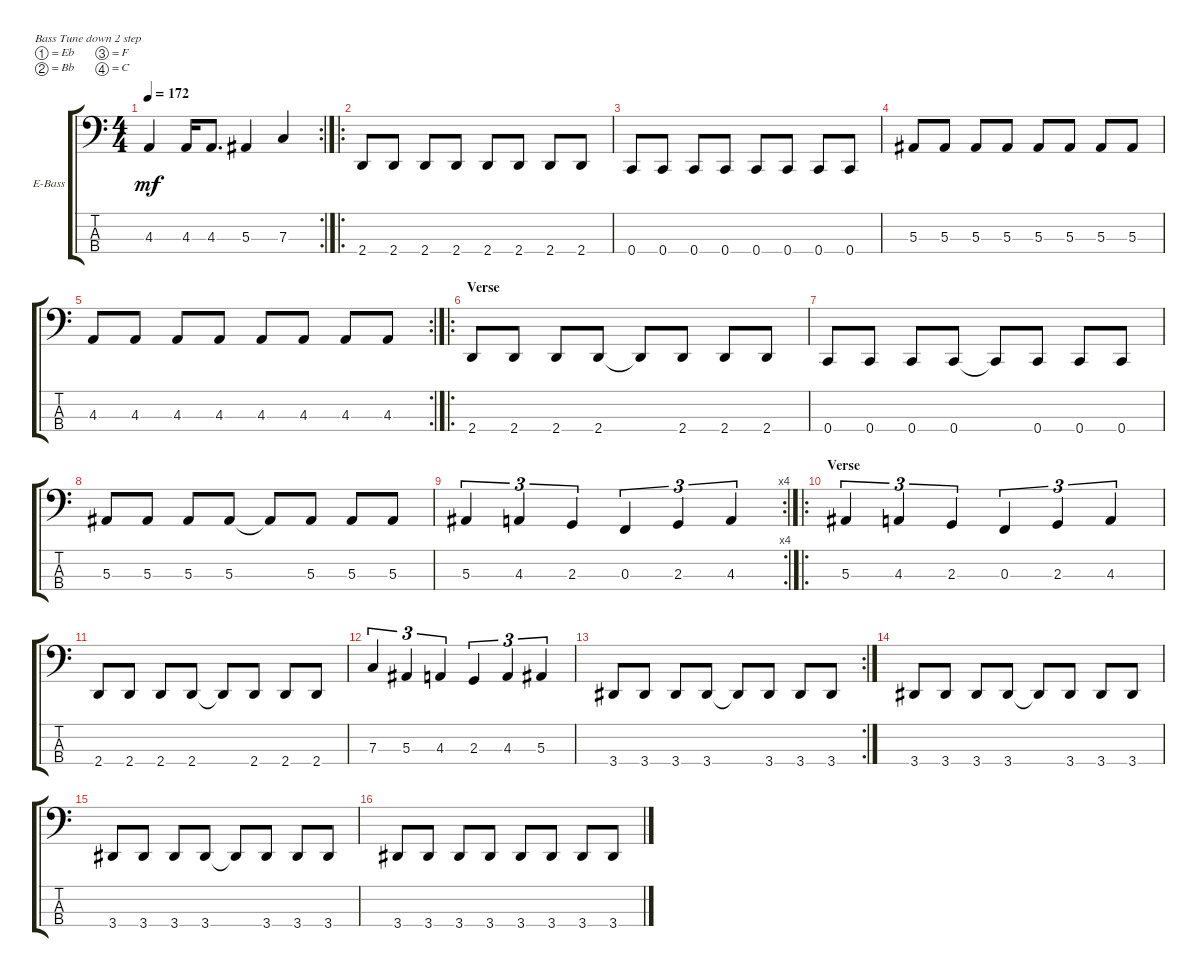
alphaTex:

\bracketExtendMode groupsimilarinstruments
\firstSystemTrackNameOrientation horizontal
\otherSystemsTrackNameOrientation horizontal
\track ("Bass" "E-Bass") {instrument distortionguitar}
\staff {score tabs}
\tuning (Eb2 Bb1 F1 C1)
\rc 2
\ts (4 4)
\tempo 172
\clef f4
\ks c
4.3.4{dy mf} 4.3.16 4.3.8{d} 5.3{acc #}.4 7.3.4 |
\ro
2.4.8 2.4.8 2.4.8 2.4.8 2.4.8 2.4.8 2.4.8 2.4.8 |
0.4.8 0.4.8 0.4.8 0.4.8 0.4.8 0.4.8 0.4.8 0.4.8 |
5.3{acc #}.8 5.3{acc #}.8 5.3{acc #}.8 5.3{acc #}.8 5.3{acc #}.8 5.3{acc #}.8 5.3{acc #}.8 5.3{acc #}.8 |
\rc 2
4.3.8 4.3.8 4.3.8 4.3.8 4.3.8 4.3.8 4.3.8 4.3.8 |
\ro
\section ("" "Verse")
2.4.8 2.4.8 2.4.8 2.4.8 2.4{t}.8 2.4.8 2.4.8 2.4.8 |
0.4.8 0.4.8 0.4.8 0.4.8 0.4{t}.8 0.4.8 0.4.8 0.4.8 |
5.3{acc #}.8 5.3{acc #}.8 5.3{acc #}.8 5.3{acc #}.8 5.3{t acc #}.8 5.3{acc #}.8 5.3{acc #}.8 5.3{acc #}.8 |
\rc 4
5.3{acc #}.4{tu (3 2)} 4.3.4{tu (3 2)} 2.3.4{tu (3 2)} 0.3.4{tu (3 2)} 2.3.4{tu (3 2)} 4.3.4{tu (3 2)} |
\ro
\section ("" "Verse")
5.3{acc #}.4{tu (3 2)} 4.3.4{tu (3 2)} 2.3.4{tu (3 2)} 0.3.4{tu (3 2)} 2.3.4{tu (3 2)} 4.3.4{tu (3 2)} |
2.4.8 2.4.8 2.4.8 2.4.8 2.4{t}.8 2.4.8 2.4.8 2.4.8 |
7.3.4{tu (3 2)} 5.3{acc #}.4{tu (3 2)} 4.3.4{tu (3 2)} 2.3.4{tu (3 2)} 4.3.4{tu (3 2)} 5.3{acc #}.4{tu (3 2)} |
\rc 2
3.4{acc #}.8 3.4{acc #}.8 3.4{acc #}.8 3.4{acc #}.8 3.4{t acc #}.8 3.4{acc #}.8 3.4{acc #}.8 3.4{acc #}.8 |
3.4{acc #}.8 3.4{acc #}.8 3.4{acc #}.8 3.4{acc #}.8 3.4{t acc #}.8 3.4{acc #}.8 3.4{acc #}.8 3.4{acc #}.8 |
3.4{acc #}.8 3.4{acc #}.8 3.4{acc #}.8 3.4{acc #}.8 3.4{t acc #}.8 3.4{acc #}.8 3.4{acc #}.8 3.4{acc #}.8 |
3.4{acc #}.8 3.4{acc #}.8 3.4{acc #}.8 3.4{acc #}.8 3.4{acc #}.8 3.4{acc #}.8 3.4{acc #}.8 3.4{acc #}.8
